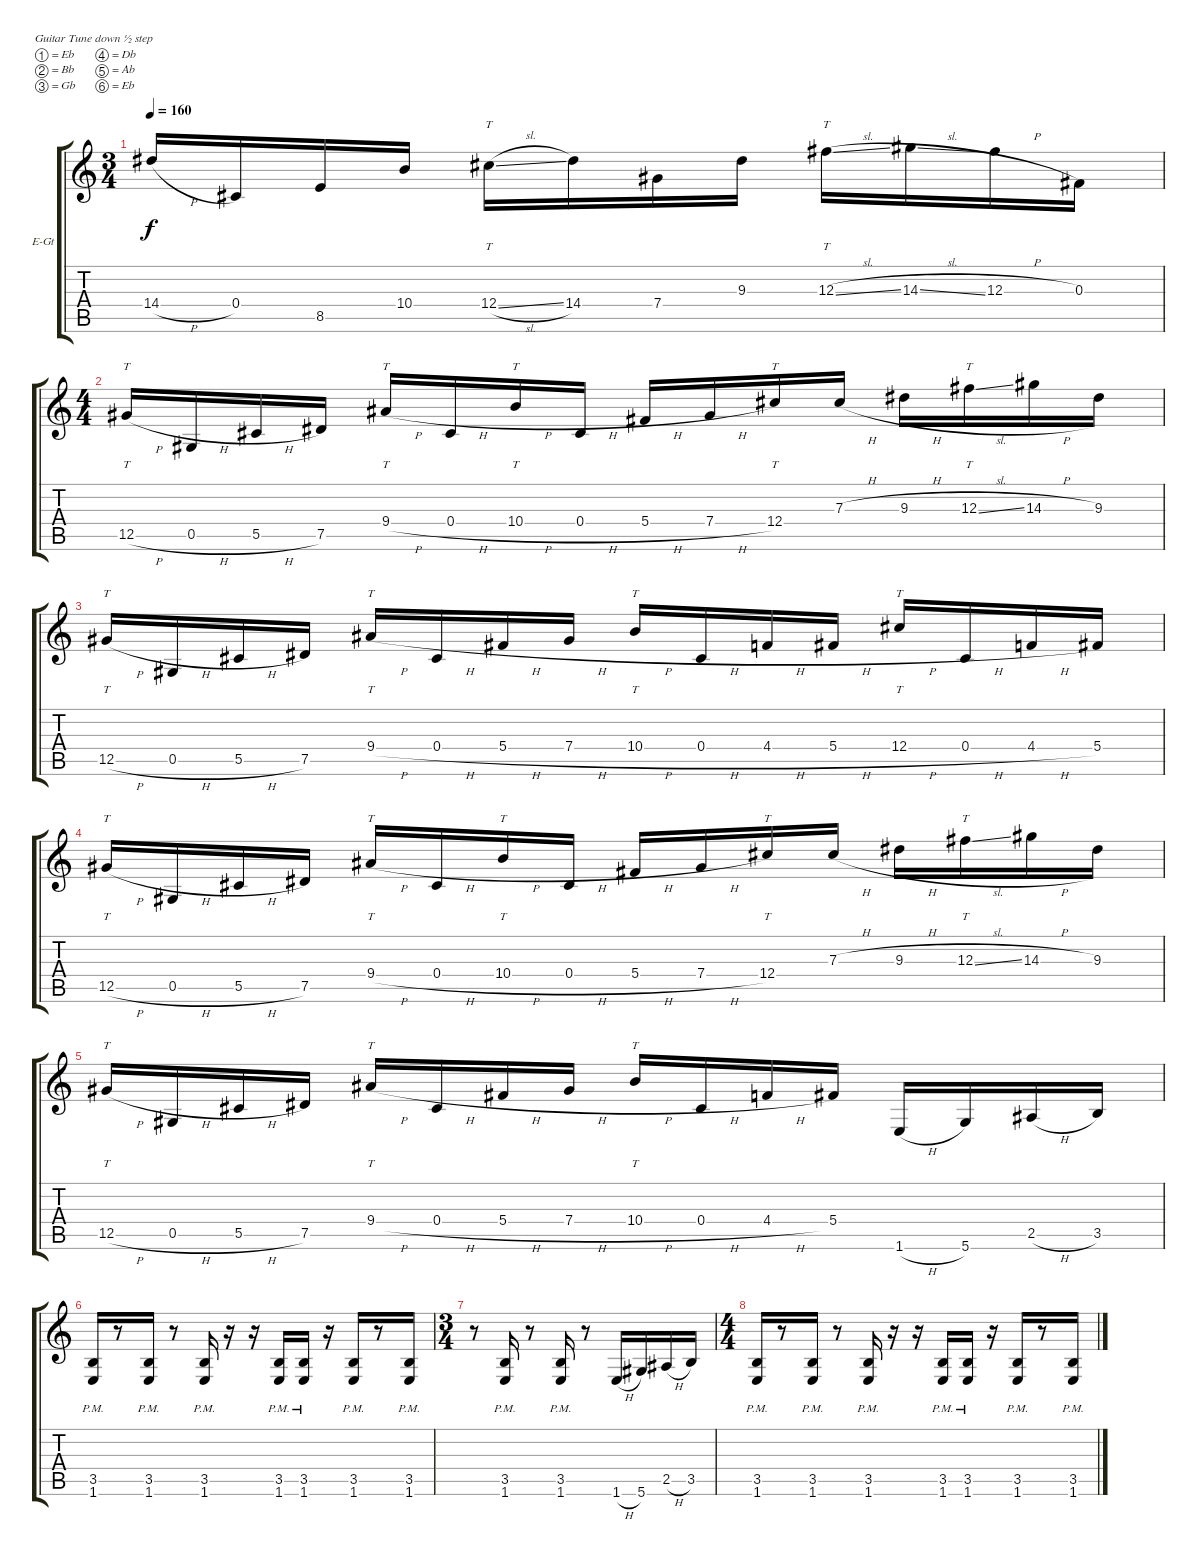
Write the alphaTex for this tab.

\bracketExtendMode groupsimilarinstruments
\firstSystemTrackNameOrientation horizontal
\otherSystemsTrackNameOrientation horizontal
\track ("Luke Hoskin" "E-Gt") {instrument distortionguitar}
\staff {score tabs}
\tuning (Eb4 Bb3 Gb3 Db3 Ab2 Eb2)
\ts (3 4)
\beaming (8 2 2 2)
\tempo 160
\clef g2
\ks c
14.4{h}.16{dy f} 0.4.16 8.5.16 10.4.16 12.4{sl}.16{tt} 14.4.16 7.4.16 9.3.16 12.3{sl}.16{tt} 14.3{sl}.16 12.3{h}.16 0.3.16 |
\ts (4 4)
\beaming (8 2 2 2 2)
12.5{h}.16{tt} 0.5{h}.16 5.5{h}.16 7.5.16 9.4{h}.16{tt} 0.4{h}.16 10.4{h}.16{tt} 0.4{h}.16 5.4{h}.16 7.4{h}.16 12.4.16{tt} 7.3{h}.16 9.3{h}.16 12.3{sl}.16{tt} 14.3{h}.16 9.3.16 |
12.5{h}.16{tt} 0.5{h}.16 5.5{h}.16 7.5.16 9.4{h}.16{tt} 0.4{h}.16 5.4{h}.16 7.4{h}.16 10.4{h}.16{tt} 0.4{h}.16 4.4{h}.16 5.4{h}.16 12.4{h}.16{tt} 0.4{h}.16 4.4{h}.16 5.4.16 |
12.5{h}.16{tt} 0.5{h}.16 5.5{h}.16 7.5.16 9.4{h}.16{tt} 0.4{h}.16 10.4{h}.16{tt} 0.4{h}.16 5.4{h}.16 7.4{h}.16 12.4.16{tt} 7.3{h}.16 9.3{h}.16 12.3{sl}.16{tt} 14.3{h}.16 9.3.16 |
12.5{h}.16{tt} 0.5{h}.16 5.5{h}.16 7.5.16 9.4{h}.16{tt} 0.4{h}.16 5.4{h}.16 7.4{h}.16 10.4{h}.16{tt} 0.4{h}.16 4.4{h}.16 5.4.16 1.6{h}.16 5.6.16 2.5{h}.16 3.5.16 |
(3.5{pm} 1.6{pm}).16 r.8 (3.5{pm} 1.6{pm}).16 r.8 (3.5{pm} 1.6{pm}).16 r.16 r.16 (3.5{pm} 1.6{pm}).16 (3.5{pm} 1.6{pm}).16 r.16 (3.5{pm} 1.6{pm}).16 r.8 (3.5{pm} 1.6{pm}).16 |
\ts (3 4)
\beaming (8 2 2 2)
r.8 (3.5{pm} 1.6{pm}).16 r.8 (3.5{pm} 1.6{pm}).16 r.8 1.6{h}.16 5.6.16 2.5{h}.16 3.5.16 |
\ts (4 4)
\beaming (8 2 2 2 2)
(3.5{pm} 1.6{pm}).16 r.8 (3.5{pm} 1.6{pm}).16 r.8 (3.5{pm} 1.6{pm}).16 r.16 r.16 (3.5{pm} 1.6{pm}).16 (3.5{pm} 1.6{pm}).16 r.16 (3.5{pm} 1.6{pm}).16 r.8 (3.5{pm} 1.6{pm}).16
